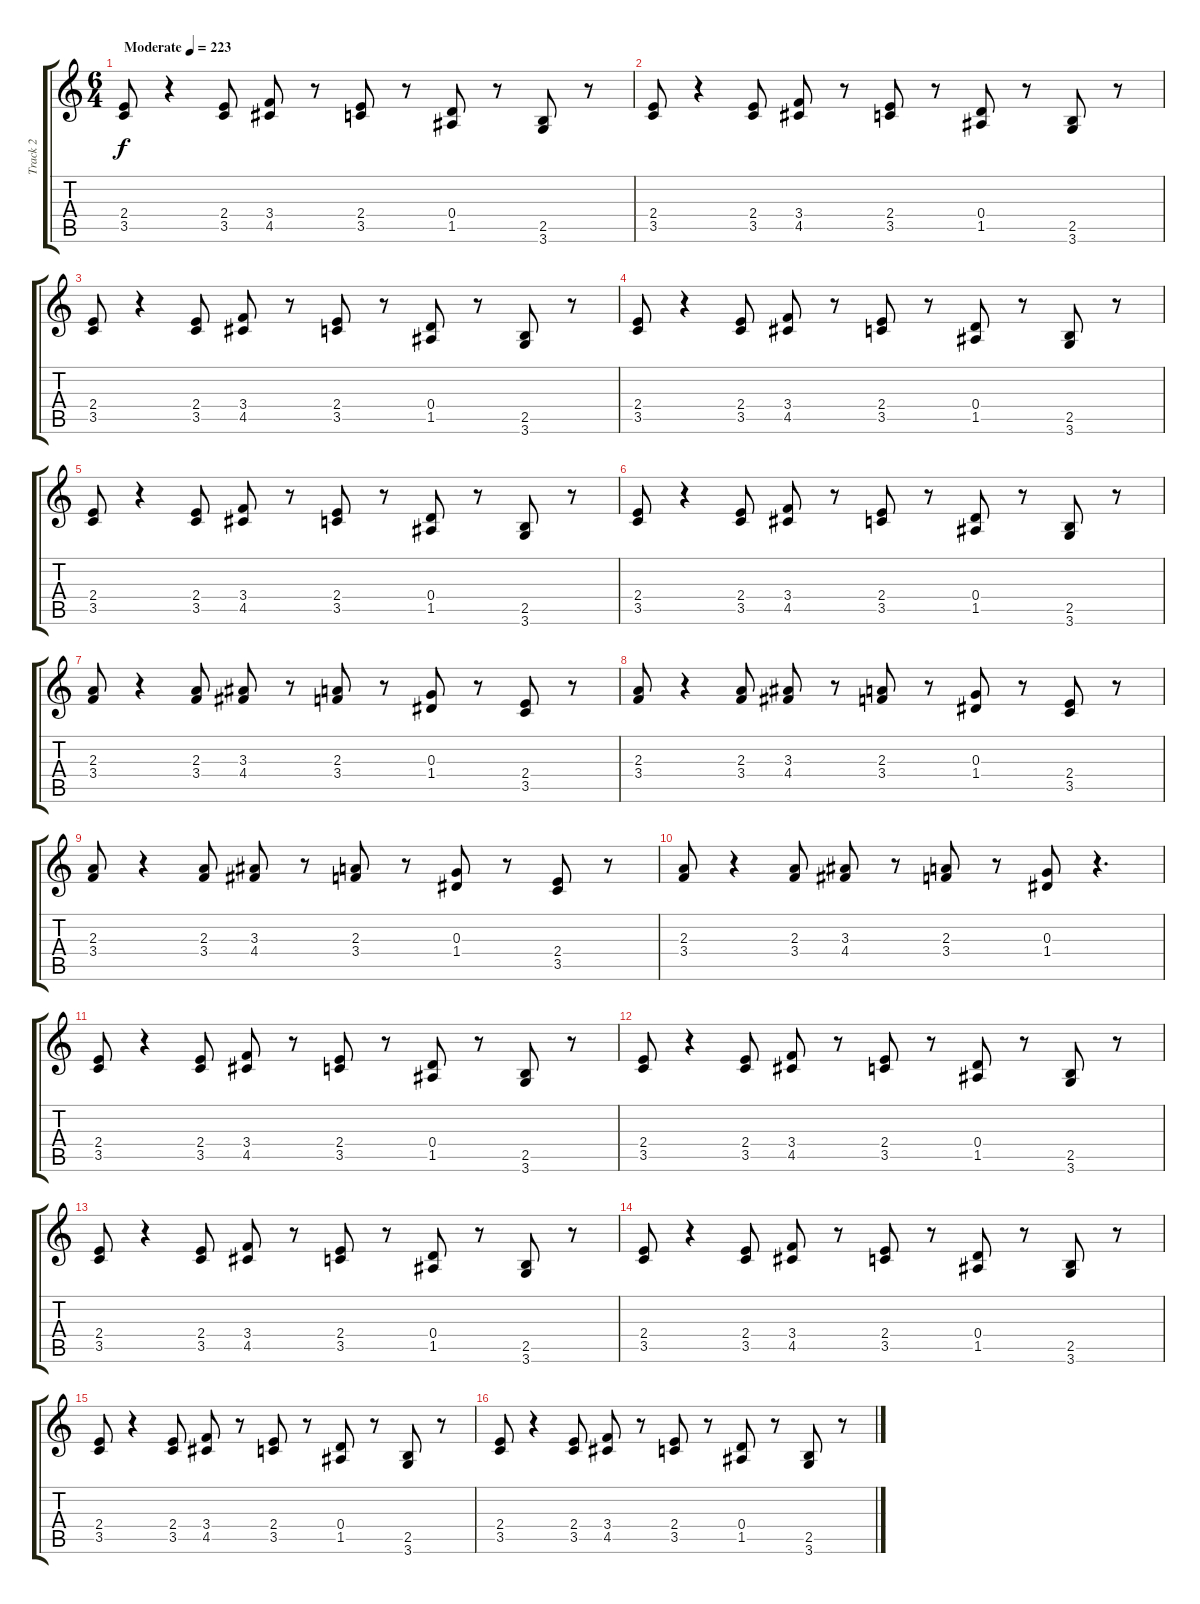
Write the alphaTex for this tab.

\track ("Track 2" "Track 2") {instrument acousticguitarsteel}
\staff {score tabs}
\tuning (E4 B3 G3 D3 A2 E2) {hide}
\ts (6 4)
\tempo (223 "Moderate")
\clef g2
\ks c
(2.4 3.5).8{dy f instrument acousticguitarsteel} r.4 (2.4 3.5).8 (3.4 4.5).8 r.8 (2.4 3.5).8 r.8 (0.4 1.5).8 r.8 (2.5 3.6).8 r.8 |
(2.4 3.5).8 r.4 (2.4 3.5).8 (3.4 4.5).8 r.8 (2.4 3.5).8 r.8 (0.4 1.5).8 r.8 (2.5 3.6).8 r.8 |
(2.4 3.5).8 r.4 (2.4 3.5).8 (3.4 4.5).8 r.8 (2.4 3.5).8 r.8 (0.4 1.5).8 r.8 (2.5 3.6).8 r.8 |
(2.4 3.5).8 r.4 (2.4 3.5).8 (3.4 4.5).8 r.8 (2.4 3.5).8 r.8 (0.4 1.5).8 r.8 (2.5 3.6).8 r.8 |
(2.4 3.5).8 r.4 (2.4 3.5).8 (3.4 4.5).8 r.8 (2.4 3.5).8 r.8 (0.4 1.5).8 r.8 (2.5 3.6).8 r.8 |
(2.4 3.5).8 r.4 (2.4 3.5).8 (3.4 4.5).8 r.8 (2.4 3.5).8 r.8 (0.4 1.5).8 r.8 (2.5 3.6).8 r.8 |
(2.3 3.4).8 r.4 (2.3 3.4).8 (3.3 4.4).8 r.8 (2.3 3.4).8 r.8 (0.3 1.4).8 r.8 (2.4 3.5).8 r.8 |
(2.3 3.4).8 r.4 (2.3 3.4).8 (3.3 4.4).8 r.8 (2.3 3.4).8 r.8 (0.3 1.4).8 r.8 (2.4 3.5).8 r.8 |
(2.3 3.4).8 r.4 (2.3 3.4).8 (3.3 4.4).8 r.8 (2.3 3.4).8 r.8 (0.3 1.4).8 r.8 (2.4 3.5).8 r.8 |
(2.3 3.4).8 r.4 (2.3 3.4).8 (3.3 4.4).8 r.8 (2.3 3.4).8 r.8 (0.3 1.4).8 r.4{d} |
(2.4 3.5).8 r.4 (2.4 3.5).8 (3.4 4.5).8 r.8 (2.4 3.5).8 r.8 (0.4 1.5).8 r.8 (2.5 3.6).8 r.8 |
(2.4 3.5).8 r.4 (2.4 3.5).8 (3.4 4.5).8 r.8 (2.4 3.5).8 r.8 (0.4 1.5).8 r.8 (2.5 3.6).8 r.8 |
(2.4 3.5).8 r.4 (2.4 3.5).8 (3.4 4.5).8 r.8 (2.4 3.5).8 r.8 (0.4 1.5).8 r.8 (2.5 3.6).8 r.8 |
(2.4 3.5).8 r.4 (2.4 3.5).8 (3.4 4.5).8 r.8 (2.4 3.5).8 r.8 (0.4 1.5).8 r.8 (2.5 3.6).8 r.8 |
(2.4 3.5).8 r.4 (2.4 3.5).8 (3.4 4.5).8 r.8 (2.4 3.5).8 r.8 (0.4 1.5).8 r.8 (2.5 3.6).8 r.8 |
(2.4 3.5).8 r.4 (2.4 3.5).8 (3.4 4.5).8 r.8 (2.4 3.5).8 r.8 (0.4 1.5).8 r.8 (2.5 3.6).8 r.8
